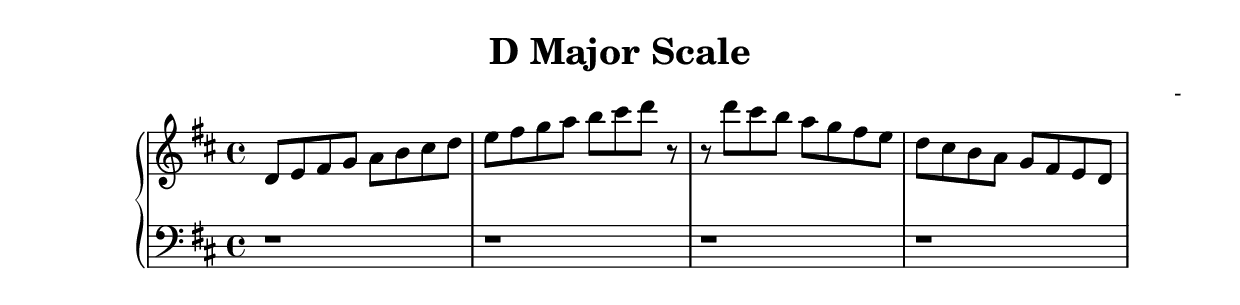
\header {
  title = "D Major Scale"
  composer = "-"
}
\version "2.16.2"

upper = \relative c' {
  \clef treble
  \key d \major
  \time 4/4
  d8 e fis g a b cis d e fis g a b cis d
  r8 r8 d cis b a g fis e d cis b a g fis e d
}

lower = \relative c {
  \clef bass
  \key d \major
  \time 4/4
  r1 r1 r1 r1
}

\score {
  \new PianoStaff <<
     \new Staff = "upper" \upper
     \new Staff = "lower" \lower
  >>
  
  \layout { }

 \midi { }
}